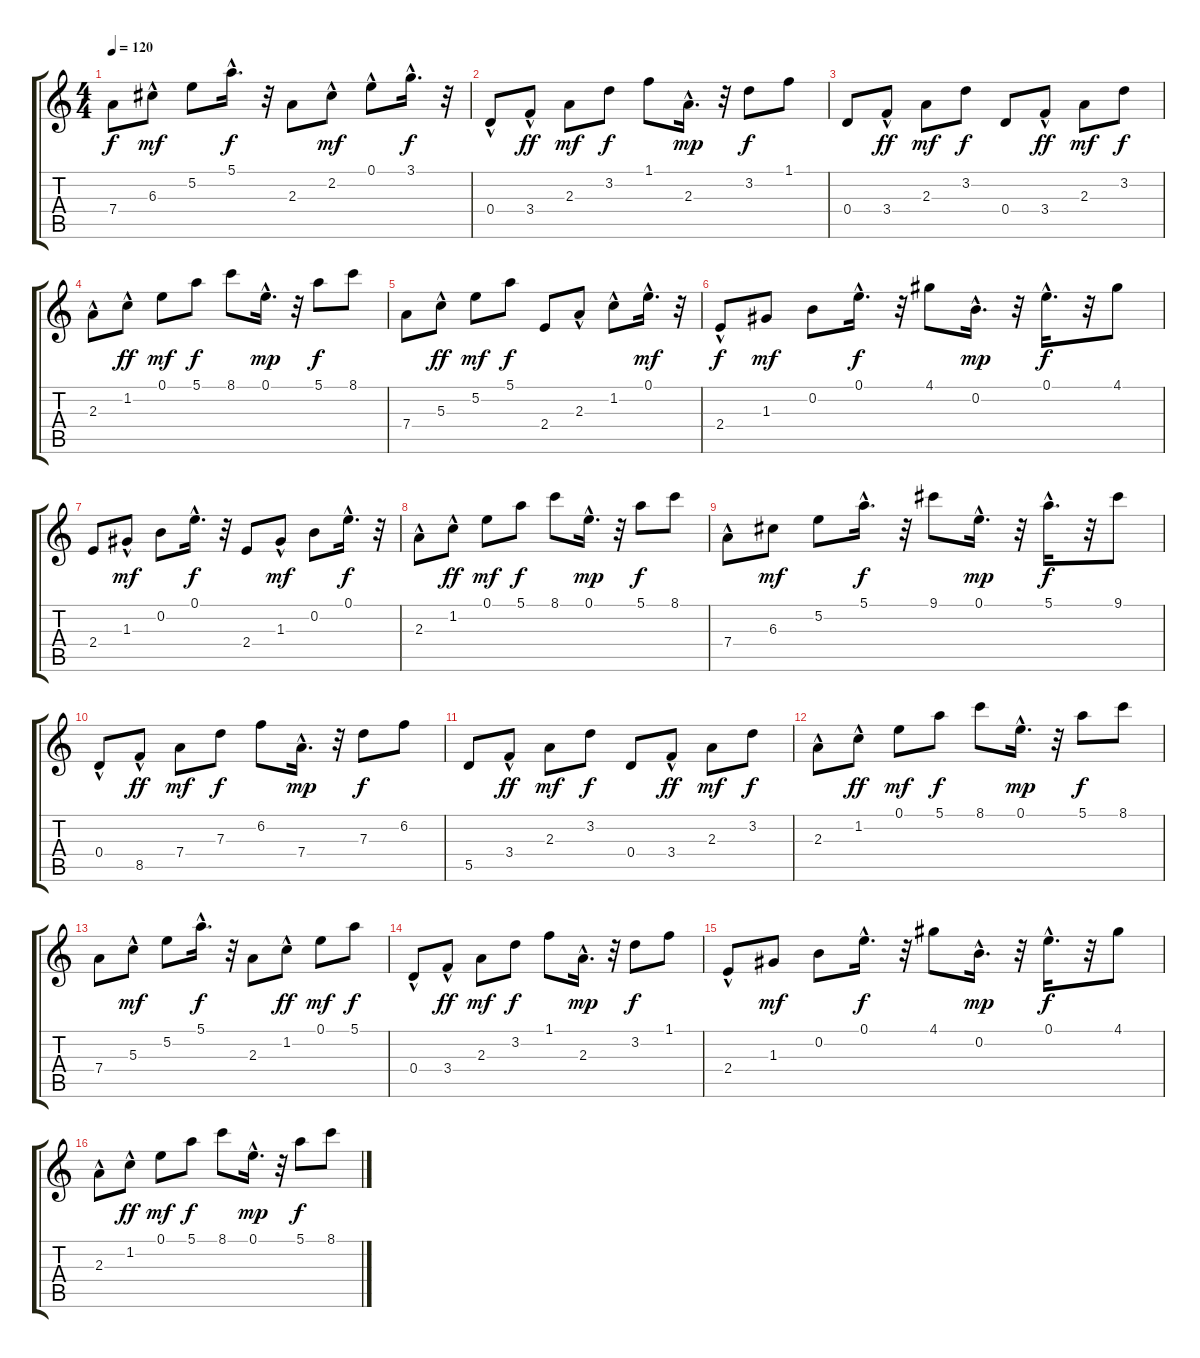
\track "" {instrument acousticguitarsteel}
\staff {score tabs}
\tuning (E4 B3 G3 D3 A2 E2) {hide}
\ts (4 4)
\tempo 120
\clef g2
\ks c
7.4.8{dy f} 6.3{hac}.8{dy mf} 5.2.8 5.1{hac}.16{d dy f} r.32 2.3.8 2.2{hac}.8{dy mf} 0.1{hac}.8 3.1{hac}.16{d dy f} r.32 |
0.4{hac}.8 3.4{hac}.8{dy ff} 2.3.8{dy mf} 3.2.8{dy f} 1.1.8 2.3{hac}.16{d dy mp} r.32 3.2.8{dy f} 1.1.8 |
0.4.8 3.4{hac}.8{dy ff} 2.3.8{dy mf} 3.2.8{dy f} 0.4.8 3.4{hac}.8{dy ff} 2.3.8{dy mf} 3.2.8{dy f} |
2.3{hac}.8 1.2{hac}.8{dy ff} 0.1.8{dy mf} 5.1.8{dy f} 8.1.8 0.1{hac}.16{d dy mp} r.32 5.1.8{dy f} 8.1.8 |
7.4.8 5.3{hac}.8{dy ff} 5.2.8{dy mf} 5.1.8{dy f} 2.4.8 2.3{hac}.8 1.2{hac}.8 0.1{hac}.16{d dy mf} r.32 |
2.4{hac}.8{dy f} 1.3.8{dy mf} 0.2.8 0.1{hac}.16{d dy f} r.32 4.1.8 0.2{hac}.16{d dy mp} r.32 0.1{hac}.16{d dy f} r.32 4.1.8 |
2.4.8 1.3{hac}.8{dy mf} 0.2.8 0.1{hac}.16{d dy f} r.32 2.4.8 1.3{hac}.8{dy mf} 0.2.8 0.1{hac}.16{d dy f} r.32 |
2.3{hac}.8 1.2{hac}.8{dy ff} 0.1.8{dy mf} 5.1.8{dy f} 8.1.8 0.1{hac}.16{d dy mp} r.32 5.1.8{dy f} 8.1.8 |
7.4{hac}.8 6.3.8{dy mf} 5.2.8 5.1{hac}.16{d dy f} r.32 9.1.8 0.1{hac}.16{d dy mp} r.32 5.1{hac}.16{d dy f} r.32 9.1.8 |
0.4{hac}.8 8.5{hac}.8{dy ff} 7.4.8{dy mf} 7.3.8{dy f} 6.2.8 7.4{hac}.16{d dy mp} r.32 7.3.8{dy f} 6.2.8 |
5.5.8 3.4{hac}.8{dy ff} 2.3.8{dy mf} 3.2.8{dy f} 0.4.8 3.4{hac}.8{dy ff} 2.3.8{dy mf} 3.2.8{dy f} |
2.3{hac}.8 1.2{hac}.8{dy ff} 0.1.8{dy mf} 5.1.8{dy f} 8.1.8 0.1{hac}.16{d dy mp} r.32 5.1.8{dy f} 8.1.8 |
7.4.8 5.3{hac}.8{dy mf} 5.2.8 5.1{hac}.16{d dy f} r.32 2.3.8 1.2{hac}.8{dy ff} 0.1.8{dy mf} 5.1.8{dy f} |
0.4{hac}.8 3.4{hac}.8{dy ff} 2.3.8{dy mf} 3.2.8{dy f} 1.1.8 2.3{hac}.16{d dy mp} r.32 3.2.8{dy f} 1.1.8 |
2.4{hac}.8 1.3.8{dy mf} 0.2.8 0.1{hac}.16{d dy f} r.32 4.1.8 0.2{hac}.16{d dy mp} r.32 0.1{hac}.16{d dy f} r.32 4.1.8 |
2.3{hac}.8 1.2{hac}.8{dy ff} 0.1.8{dy mf} 5.1.8{dy f} 8.1.8 0.1{hac}.16{d dy mp} r.32 5.1.8{dy f} 8.1.8
